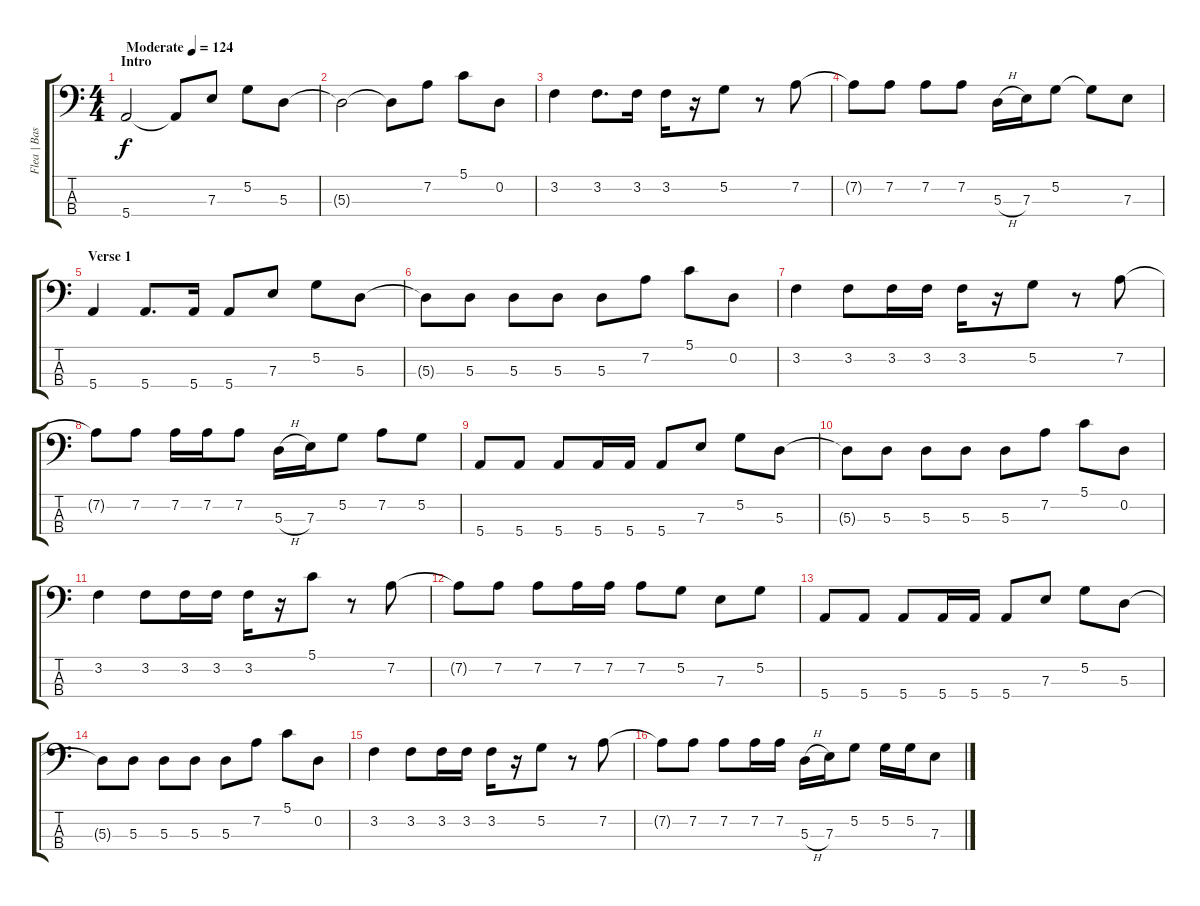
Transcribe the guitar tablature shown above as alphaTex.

\track ("Flea | Bass" "Flea | Bas") {instrument electricbassfinger}
\staff {score tabs}
\tuning (G2 D2 A1 E1) {hide}
\ts (4 4)
\section ("" "Intro")
\tempo (124 "Moderate")
\clef f4
\ks c
5.4.2{dy f instrument electricbassfinger} 5.4{t}.8 7.3.8 5.2.8 5.3.8 |
5.3{t}.2 5.3{t}.8 7.2.8 5.1.8 0.2.8 |
3.2.4 3.2.8{d} 3.2.16 3.2.16 r.16 5.2.8 r.8 7.2.8 |
7.2{t}.8 7.2.8 7.2.8 7.2.8 5.3{h}.16 7.3.16 5.2.8 5.2{t}.8 7.3.8 |
\section ("" "Verse 1")
5.4.4 5.4.8{d} 5.4.16 5.4.8 7.3.8 5.2.8 5.3.8 |
5.3{t}.8 5.3.8 5.3.8 5.3.8 5.3.8 7.2.8 5.1.8 0.2.8 |
3.2.4 3.2.8 3.2.16 3.2.16 3.2.16 r.16 5.2.8 r.8 7.2.8 |
7.2{t}.8 7.2.8 7.2.16 7.2.16 7.2.8 5.3{h}.16 7.3.16 5.2.8 7.2.8 5.2.8 |
5.4.8 5.4.8 5.4.8 5.4.16 5.4.16 5.4.8 7.3.8 5.2.8 5.3.8 |
5.3{t}.8 5.3.8 5.3.8 5.3.8 5.3.8 7.2.8 5.1.8 0.2.8 |
3.2.4 3.2.8 3.2.16 3.2.16 3.2.16 r.16 5.1.8 r.8 7.2.8 |
7.2{t}.8 7.2.8 7.2.8 7.2.16 7.2.16 7.2.8 5.2.8 7.3.8 5.2.8 |
5.4.8 5.4.8 5.4.8 5.4.16 5.4.16 5.4.8 7.3.8 5.2.8 5.3.8 |
5.3{t}.8 5.3.8 5.3.8 5.3.8 5.3.8 7.2.8 5.1.8 0.2.8 |
3.2.4 3.2.8 3.2.16 3.2.16 3.2.16 r.16 5.2.8 r.8 7.2.8 |
7.2{t}.8 7.2.8 7.2.8 7.2.16 7.2.16 5.3{h}.16 7.3.16 5.2.8 5.2.16 5.2.16 7.3.8
